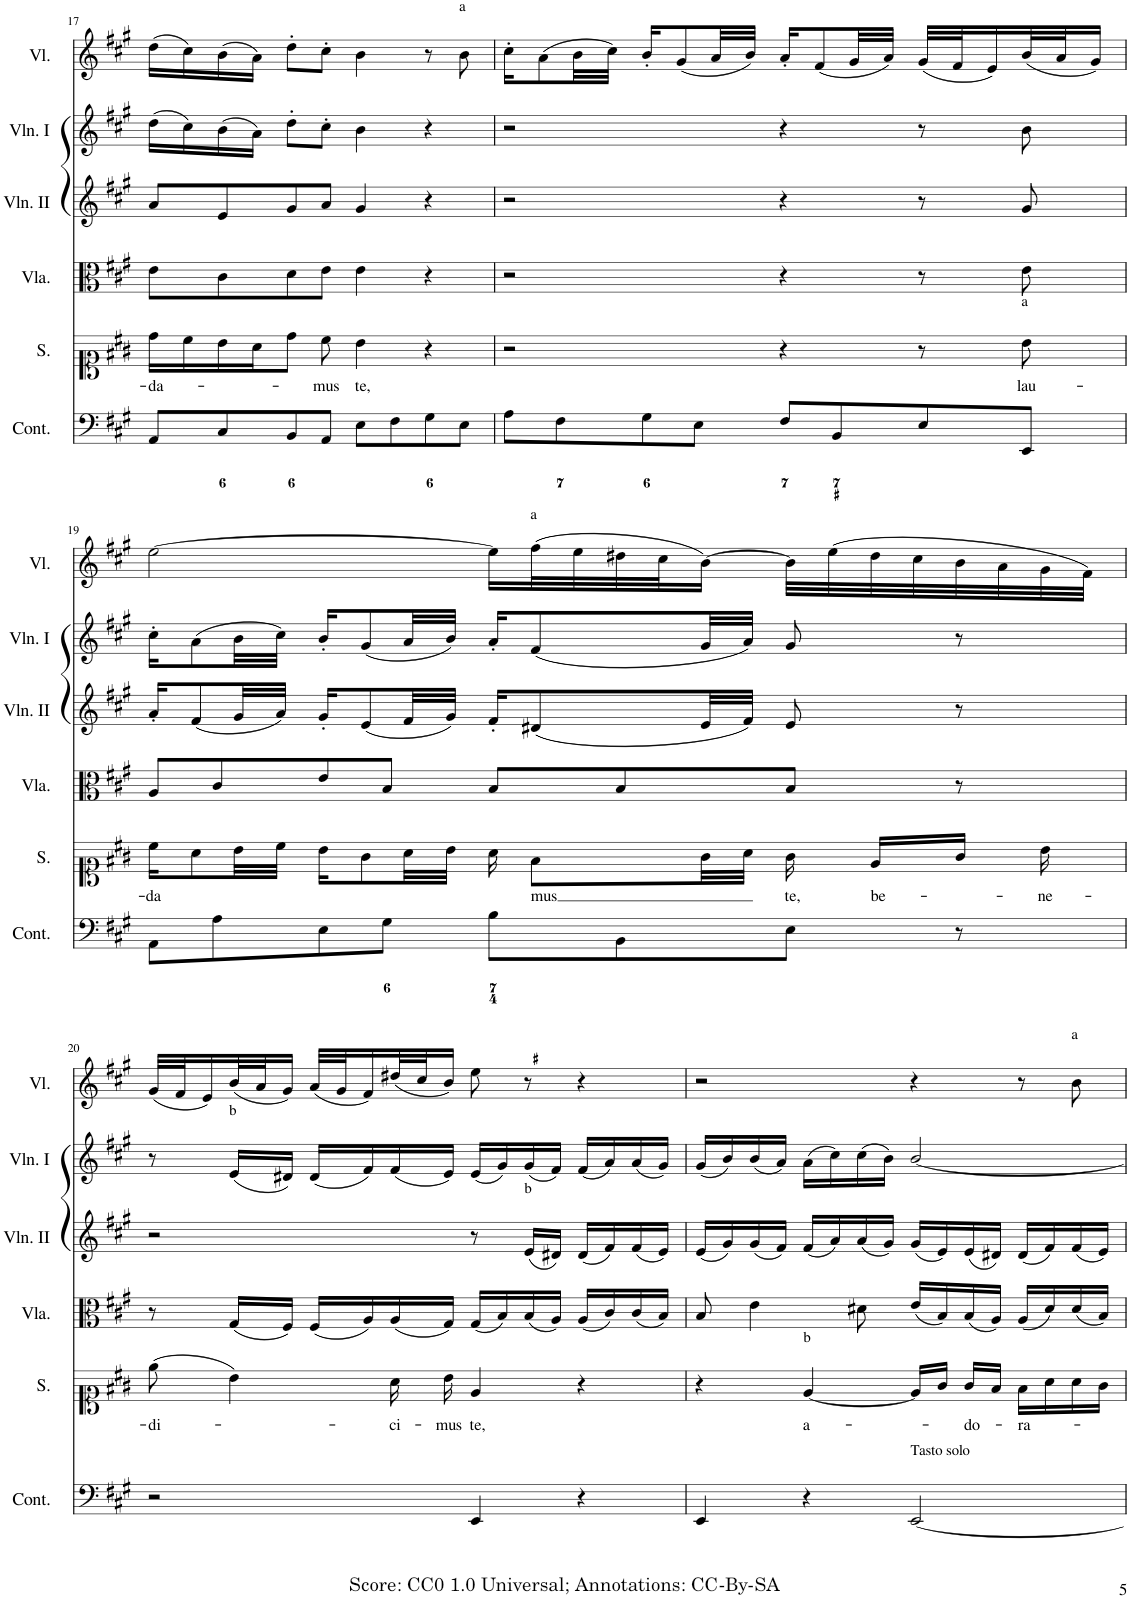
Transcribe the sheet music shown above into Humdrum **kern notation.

**kern	**kern	**text	**kern	**kern	**kern	**kern
*part6	*part5	*part5	*part4	*part3	*part2	*part1
*staff6	*staff5	*staff5	*staff4	*staff3	*staff2	*staff1
*I"Continuo	*I"Soprano II solo (sic)	*	*I"Viola	*I"Violino II	*I"Violino I	*I"Violino solo
*I'Cont.	*I'S.	*	*I'Vla.	*I'Vln. II	*I'Vln. I	*I'Vl.
!!LO:PB:g=z
*clefF4	*clefC1	*	*clefC3	*clefG2	*clefG2	*clefG2
*k[f#c#g#]	*k[f#c#g#]	*	*k[f#c#g#]	*k[f#c#g#]	*k[f#c#g#]	*k[f#c#g#]
*M4/4	*M4/4	*	*M4/4	*M4/4	*M4/4	*M4/4
*met(c)	*met(c)	*	*met(c)	*met(c)	*met(c)	*met(c)
=17	=17	=17	=17	=17	=17	=17
!	!	!LO:LY:b	!	!	!	!
8AA/L	16dd\LL	-da-	8e\L	8a/L	(16dd\LL	(16dd\LL
.	16cc#\	.	.	.	16cc#\)	16cc#\)
8C#/	16b\	.	8c#\	8e/	(16b\	(16b\
.	16a\J	.	.	.	16a\JJ)	16a\JJ)
8BB/	8dd\J	.	8d\	8g#/	8dd'\L	8dd'\L
!	!	!LO:LY:b	!	!	!	!
8AA/J	8cc#\	-mus	8e\J	8a/J	8cc#'\J	8cc#'\J
!	!	!LO:LY:b	!	!	!	!
8E\L	4b\	te,	4e\	4g#/	4b\	4b\
8F#\	.	.	.	.	.	.
8G#\	4r	.	4r	4r	4r	8r
!	!	!	!	!	!	!LO:TX:a:t=a
8E\J	.	.	.	.	.	8b\
=18	=18	=18	=18	=18	=18	=18
8A\L	2r	.	2r	2r	2r	16cc#'\KL
.	.	.	.	.	.	(8a\
8F#\	.	.	.	.	.	.
.	.	.	.	.	.	32b\LL
.	.	.	.	.	.	32cc#\JJJ)
8G#\	.	.	.	.	.	16b'/KL
.	.	.	.	.	.	(8g#/
8E\J	.	.	.	.	.	.
.	.	.	.	.	.	32a/LL
.	.	.	.	.	.	32b/JJJ)
8F#/L	4r	.	4r	4r	4r	16a'/KL
.	.	.	.	.	.	(8f#/
8BB/	.	.	.	.	.	.
.	.	.	.	.	.	32g#/LL
.	.	.	.	.	.	32a/JJJ)
8E/	8r	.	8r	8r	8r	(32g#/LLL
.	.	.	.	.	.	32f#/J
.	.	.	.	.	.	16e/)
!	!LO:TX:a:t=a	!	!	!	!	!
!	!	!LO:LY:b	!	!	!	!
8EE/J	8b\	lau-	8e\	8g#/	8b\	(32b/L
.	.	.	.	.	.	32a/J
.	.	.	.	.	.	16g#/JJ)
!!LO:LB:g=z
=19	=19	=19	=19	=19	=19	=19
!	!	!LO:LY:b	!	!	!	!
8AA\L	16cc#\KL	-da	8A/L	16a'/KL	16cc#'\KL	[2ee\
.	8a\	.	.	(8f#/	(8a\	.
8A\	.	.	8c#/	.	.	.
.	32b\LL	.	.	32g#/LL	32b\LL	.
.	32cc#\JJJ	.	.	32a/JJJ)	32cc#\JJJ)	.
8E\	16b\KL	.	8e/	16g#'/KL	16b'/KL	.
.	8g#\	.	.	(8e/	(8g#/	.
8G#\J	.	.	8B/J	.	.	.
.	32a\LL	.	.	32f#/LL	32a/LL	.
.	32b\JJJ	.	.	32g#/JJJ)	32b/JJJ)	.
8B\L	16a\	.	8B/L	16f#'/KL	16a'/KL	16ee\LL]
!	!	!	!	!	!	!LO:TX:a:t=a
!	!	!LO:LY:b	!	!	!	!
.	8f#\L	mus	.	(8d#X/	(8f#/	(32ff#\L
.	.	.	.	.	.	32ee\
8BB\	.	.	8B/	.	.	32dd#X\
.	.	.	.	.	.	32cc#\J
.	32g#\LL	.	.	32e/LL	32g#/LL	[16b\JJ)
.	32a\JJJ	.	.	32f#/JJJ)	32a/JJJ)	.
!	!	!LO:LY:b	!	!	!	!
8E\J	16g#\	te,	8B/J	8e/	8g#/	32b\LLL]
.	.	.	.	.	.	(32ee\
!	!	!LO:LY:b	!	!	!	!
.	16e/LL	be-	.	.	.	32dd#\
.	.	.	.	.	.	32cc#\
8r	16g#/JJ	.	8r	8r	8r	32b\
.	.	.	.	.	.	32a\
!	!	!LO:LY:b	!	!	!	!
.	16b\	-ne-	.	.	.	32g#\
.	.	.	.	.	.	32f#\JJJ)
!!LO:LB:g=z
=20	=20	=20	=20	=20	=20	=20
!	!	!LO:LY:b	!	!	!	!
2r	(8ee\	-di-	8r	2r	8r	(32g#/LLL
.	.	.	.	.	.	32f#/J
.	.	.	.	.	.	16e/)
!	!	!	!	!	!LO:TX:a:t=b	!
.	4b\)	.	(16G#/LL	.	(16e/LL	(32b/L
.	.	.	.	.	.	32a/J
.	.	.	16F#/JJ)	.	16d#X/JJ)	16g#/JJ)
.	.	.	(16F#/LL	.	(16d#/LL	(32a/LLL
.	.	.	.	.	.	32g#/J
.	.	.	16A/)	.	16f#/)	16f#/)
!	!	!LO:LY:b	!	!	!	!
.	16a\	-ci-	(16A/	.	(16f#/	(32dd#X/L
.	.	.	.	.	.	32cc#/J
!	!	!LO:LY:b	!	!	!	!
.	16b\	-mus	16G#/JJ)	.	16e/JJ)	16b/JJ)
!	!	!LO:LY:b	!	!	!	!
4EE/	4e/	te,	(16G#/LL	8r	(16e/LL	8ee\
.	.	.	16B/)	.	16g#/)	.
!	!	!	!	!LO:TX:a:t=b	!	!
.	.	.	(16B/	(16e/LL	(16g#/	8r
.	.	.	16A/JJ)	16d#X/JJ)	16f#/JJ)	.
4r	4r	.	(16A/LL	(16d#/LL	(16f#/LL	4r
.	.	.	16c#/)	16f#/)	16a/)	.
.	.	.	(16c#/	(16f#/	(16a/	.
.	.	.	16B/JJ)	16e/JJ)	16g#/JJ)	.
=21	=21	=21	=21	=21	=21	=21
4EE/	4r	.	8B/	(16e/LL	(16g#/LL	2r
.	.	.	.	16g#/)	16b/)	.
.	.	.	4e\	(16g#/	(16b/	.
.	.	.	.	16f#/JJ)	16a/JJ)	.
!	!LO:TX:a:t=b	!	!	!	!	!
!	!	!LO:LY:b	!	!	!	!
4r	[4e/	a-	.	(16f#/LL	(16a\LL	.
.	.	.	.	16a/)	16cc#\)	.
.	.	.	8d#X\	(16a/	(16cc#\	.
.	.	.	.	16g#/JJ)	16b\JJ)	.
!LO:TX:a:t=Tasto solo	!	!	!	!	!	!
[2EE/	16e/LL]	.	(16e/LL	(16g#/LL	[2b/	4r
.	16g#/JJ	.	16B/)	16e/)	.	.
!	!	!LO:LY:b	!	!	!	!
.	16g#/LL	-do-	(16B/	(16e/	.	.
.	16f#/JJ	.	16A/JJ)	16d#X/JJ)	.	.
!	!	!LO:LY:b	!	!	!	!
.	16f#\LL	-ra-	(16A/LL	(16d#/LL	.	8r
.	16a\	.	16d#/)	16f#/)	.	.
!	!	!	!	!	!	!LO:TX:a:t=a
.	16a\	.	(16d#/	(16f#/	.	8b\
.	16g#\JJ	.	16B/JJ)	16e/JJ)	.	.
=	=	=	=	=	=	=
*-	*-	*-	*-	*-	*-	*-
